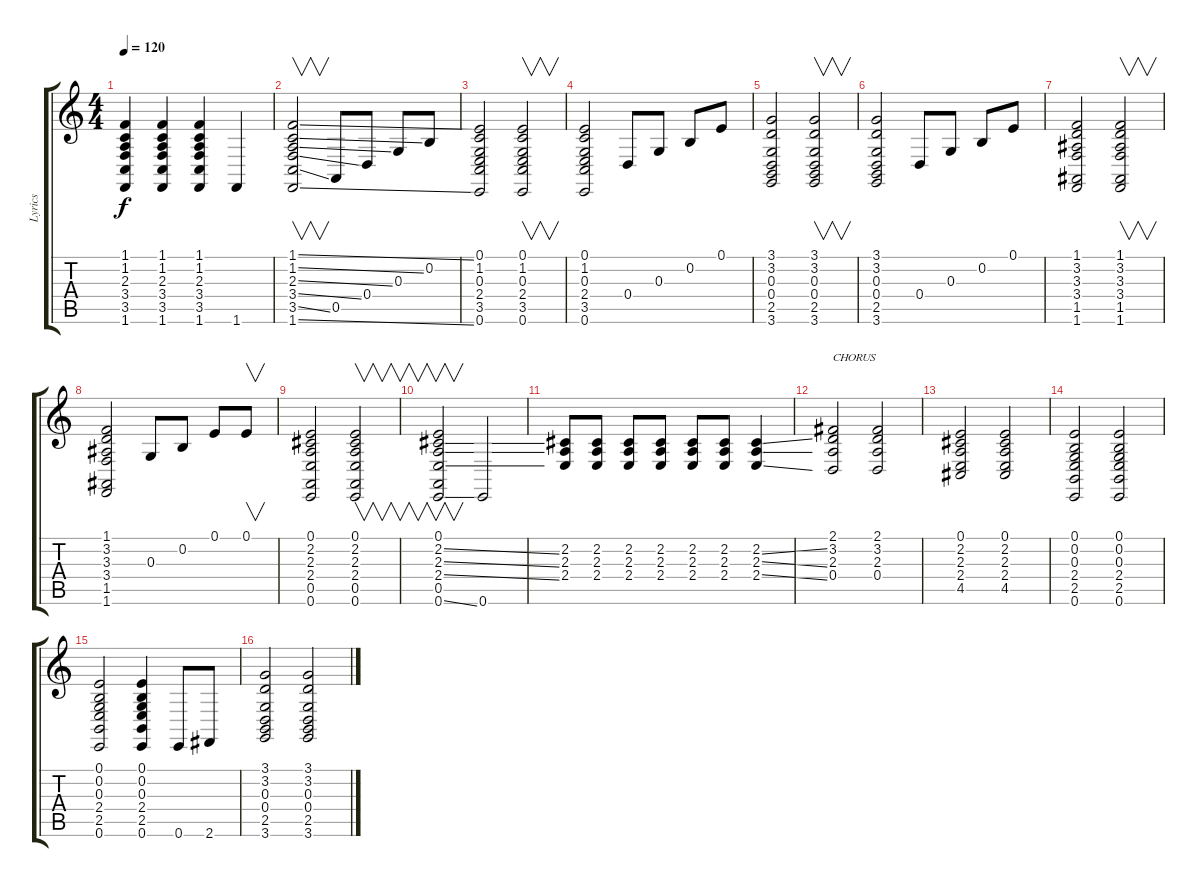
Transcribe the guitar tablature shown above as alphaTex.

\track ("Lyrics" "Lyrics") {instrument fx2soundtrack}
\staff {score tabs}
\tuning (E4 B3 G3 D3 A2 E2) {hide}
\ts (4 4)
\tempo 120
\clef g2
\ks c
(1.1 1.2 2.3 3.4 3.5 1.6).4{dy f} (1.1 1.2 2.3 3.4 3.5 1.6).4 (1.1 1.2 2.3 3.4 3.5 1.6).4 1.6.4 |
(1.1{ss} 1.2{ss} 2.3{ss} 3.4{ss} 3.5{ss} 1.6{ss}).2{v} 0.5.8 0.4.8 0.3.8 0.2.8 |
(0.1 1.2 0.3 2.4 3.5 0.6).2 (0.1 1.2 0.3 2.4 3.5 0.6).2{v} |
(0.1 1.2 0.3 2.4 3.5 0.6).2 0.4.8 0.3.8 0.2.8 0.1.8 |
(3.1 3.2 0.3 0.4 2.5 3.6).2 (3.1 3.2 0.3 0.4 2.5 3.6).2{v} |
(3.1 3.2 0.3 0.4 2.5 3.6).2 0.4.8 0.3.8 0.2.8 0.1.8 |
(1.1 3.2 3.3 3.4 1.5 1.6).2 (1.1 3.2 3.3 3.4 1.5 1.6).2{v} |
(1.1 3.2 3.3 3.4 1.5 1.6).2 0.3.8 0.2.8 0.1.8 0.1.8{v} |
(0.1 2.2 2.3 2.4 0.5 0.6).2 (0.1 2.2 2.3 2.4 0.5 0.6).2{v} |
(0.1 2.2{ss} 2.3{ss} 2.4{ss} 0.5 0.6{ss}).2{v} 0.6.2 |
(2.2 2.3 2.4).8 (2.2 2.3 2.4).8 (2.2 2.3 2.4).8 (2.2 2.3 2.4).8 (2.2 2.3 2.4).8 (2.2 2.3 2.4).8 (2.2{ss} 2.3{ss} 2.4{ss}).4 |
(2.1 3.2 2.3 0.4).2{txt "CHORUS"} (2.1 3.2 2.3 0.4).2 |
(0.1 2.2 2.3 2.4 4.5).2 (0.1 2.2 2.3 2.4 4.5).2 |
(0.1 0.2 0.3 2.4 2.5 0.6).2 (0.1 0.2 0.3 2.4 2.5 0.6).2 |
(0.1 0.2 0.3 2.4 2.5 0.6).2 (0.1 0.2 0.3 2.4 2.5 0.6).4 0.6.8 2.6.8 |
(3.1 3.2 0.3 0.4 2.5 3.6).2 (3.1 3.2 0.3 0.4 2.5 3.6).2
